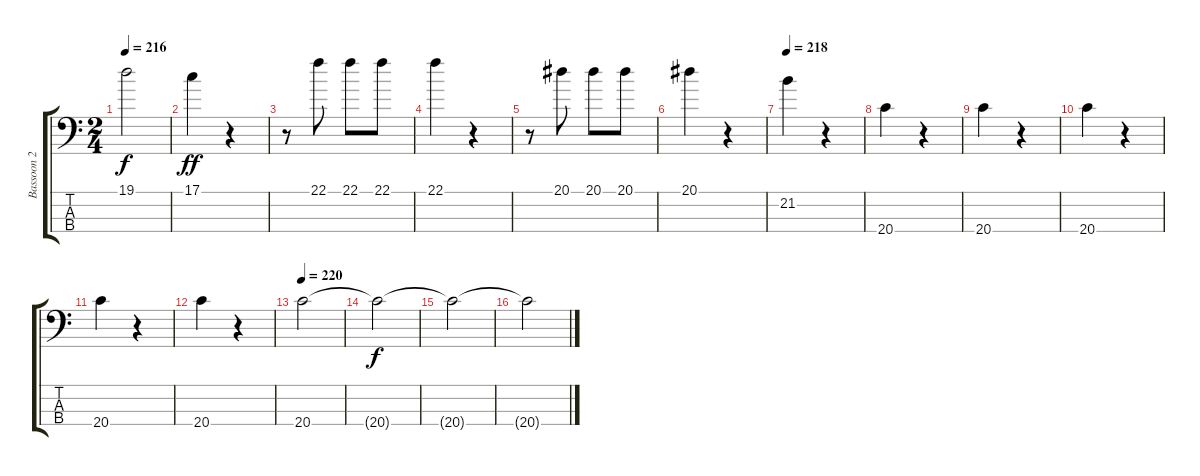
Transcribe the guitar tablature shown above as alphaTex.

\track ("Bassoon 2" "Bassoon 2") {instrument acousticguitarnylon}
\staff {score tabs}
\tuning (G2 D2 A1 E1) {hide}
\ts (2 4)
\tempo 216
\clef f4
\ks c
19.1{t}.2{dy f} |
17.1.4{dy ff} r.4 |
r.8 22.1.8 22.1.8 22.1.8 |
22.1.4 r.4 |
r.8 20.1.8 20.1.8 20.1.8 |
20.1.4 r.4 |
\tempo 218
21.2.4 r.4 |
20.4.4 r.4 |
20.4.4 r.4 |
20.4.4 r.4 |
20.4.4 r.4 |
20.4.4 r.4 |
\tempo 220
20.4.2 |
20.4{t}.2{dy f} |
20.4{t}.2 |
20.4{t}.2
